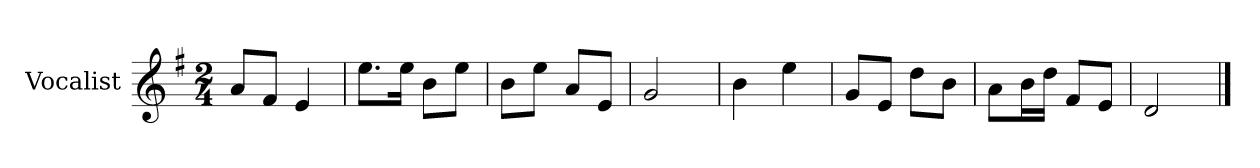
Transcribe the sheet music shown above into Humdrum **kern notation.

**kern
*part1
*staff1
*I"Vocalist
*k[f#]
*G:
*M2/4
=
8aL
8f#J
4e
=1
8.eeL
16eeJk
8bL
8eeJ
=2
8bL
8eeJ
8aL
8eJ
=3
2g
=4
4b
4ee
=5
8gL
8eJ
8ddL
8bJ
=6
8aL
16bL
16ddJJ
8f#L
8eJ
=7
2d
==
*-
